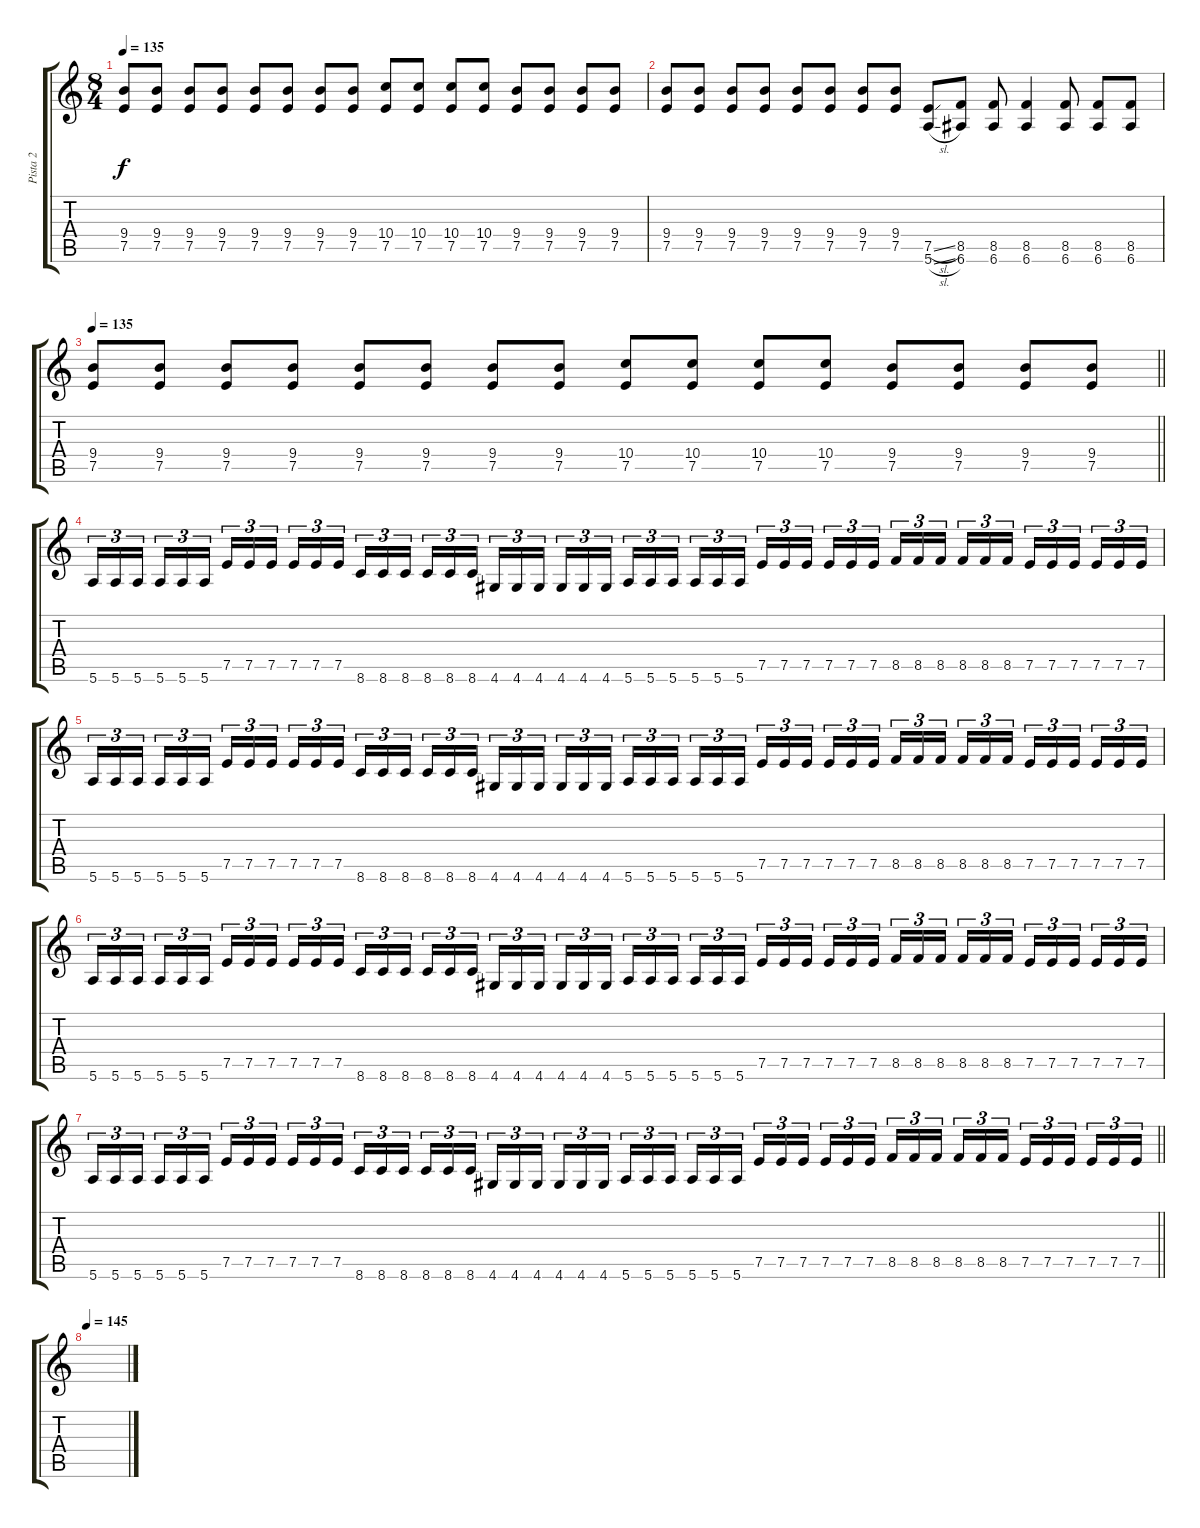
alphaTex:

\track ("Pista 2" "Pista 2") {instrument distortionguitar}
\staff {score tabs}
\tuning (E4 B3 G3 D3 A2 E2) {hide}
\ts (8 4)
\tempo 135
\clef g2
\ks c
(9.4 7.5).8{dy f} (9.4 7.5).8 (9.4 7.5).8 (9.4 7.5).8 (9.4 7.5).8 (9.4 7.5).8 (9.4 7.5).8 (9.4 7.5).8 (10.4 7.5).8 (10.4 7.5).8 (10.4 7.5).8 (10.4 7.5).8 (9.4 7.5).8 (9.4 7.5).8 (9.4 7.5).8 (9.4 7.5).8 |
(9.4 7.5).8 (9.4 7.5).8 (9.4 7.5).8 (9.4 7.5).8 (9.4 7.5).8 (9.4 7.5).8 (9.4 7.5).8 (9.4 7.5).8 (7.5{sl} 5.6{sl}).8 (8.5 6.6).8 (8.5 6.6).8 (8.5 6.6).4 (8.5 6.6).8 (8.5 6.6).8 (8.5 6.6).8 |
\tempo 135
\barLineRight lightlight
(9.4 7.5).8 (9.4 7.5).8 (9.4 7.5).8 (9.4 7.5).8 (9.4 7.5).8 (9.4 7.5).8 (9.4 7.5).8 (9.4 7.5).8 (10.4 7.5).8 (10.4 7.5).8 (10.4 7.5).8 (10.4 7.5).8 (9.4 7.5).8 (9.4 7.5).8 (9.4 7.5).8 (9.4 7.5).8 |
5.6.16{tu (3 2)} 5.6.16{tu (3 2)} 5.6.16{tu (3 2) beam splitsecondary} 5.6.16{tu (3 2)} 5.6.16{tu (3 2)} 5.6.16{tu (3 2)} 7.5.16{tu (3 2)} 7.5.16{tu (3 2)} 7.5.16{tu (3 2) beam splitsecondary} 7.5.16{tu (3 2)} 7.5.16{tu (3 2)} 7.5.16{tu (3 2)} 8.6.16{tu (3 2)} 8.6.16{tu (3 2)} 8.6.16{tu (3 2) beam splitsecondary} 8.6.16{tu (3 2)} 8.6.16{tu (3 2)} 8.6.16{tu (3 2)} 4.6.16{tu (3 2)} 4.6.16{tu (3 2)} 4.6.16{tu (3 2) beam splitsecondary} 4.6.16{tu (3 2)} 4.6.16{tu (3 2)} 4.6.16{tu (3 2)} 5.6.16{tu (3 2)} 5.6.16{tu (3 2)} 5.6.16{tu (3 2) beam splitsecondary} 5.6.16{tu (3 2)} 5.6.16{tu (3 2)} 5.6.16{tu (3 2)} 7.5.16{tu (3 2)} 7.5.16{tu (3 2)} 7.5.16{tu (3 2) beam splitsecondary} 7.5.16{tu (3 2)} 7.5.16{tu (3 2)} 7.5.16{tu (3 2)} 8.5.16{tu (3 2)} 8.5.16{tu (3 2)} 8.5.16{tu (3 2) beam splitsecondary} 8.5.16{tu (3 2)} 8.5.16{tu (3 2)} 8.5.16{tu (3 2)} 7.5.16{tu (3 2)} 7.5.16{tu (3 2)} 7.5.16{tu (3 2) beam splitsecondary} 7.5.16{tu (3 2)} 7.5.16{tu (3 2)} 7.5.16{tu (3 2)} |
5.6.16{tu (3 2)} 5.6.16{tu (3 2)} 5.6.16{tu (3 2) beam splitsecondary} 5.6.16{tu (3 2)} 5.6.16{tu (3 2)} 5.6.16{tu (3 2)} 7.5.16{tu (3 2)} 7.5.16{tu (3 2)} 7.5.16{tu (3 2) beam splitsecondary} 7.5.16{tu (3 2)} 7.5.16{tu (3 2)} 7.5.16{tu (3 2)} 8.6.16{tu (3 2)} 8.6.16{tu (3 2)} 8.6.16{tu (3 2) beam splitsecondary} 8.6.16{tu (3 2)} 8.6.16{tu (3 2)} 8.6.16{tu (3 2)} 4.6.16{tu (3 2)} 4.6.16{tu (3 2)} 4.6.16{tu (3 2) beam splitsecondary} 4.6.16{tu (3 2)} 4.6.16{tu (3 2)} 4.6.16{tu (3 2)} 5.6.16{tu (3 2)} 5.6.16{tu (3 2)} 5.6.16{tu (3 2) beam splitsecondary} 5.6.16{tu (3 2)} 5.6.16{tu (3 2)} 5.6.16{tu (3 2)} 7.5.16{tu (3 2)} 7.5.16{tu (3 2)} 7.5.16{tu (3 2) beam splitsecondary} 7.5.16{tu (3 2)} 7.5.16{tu (3 2)} 7.5.16{tu (3 2)} 8.5.16{tu (3 2)} 8.5.16{tu (3 2)} 8.5.16{tu (3 2) beam splitsecondary} 8.5.16{tu (3 2)} 8.5.16{tu (3 2)} 8.5.16{tu (3 2)} 7.5.16{tu (3 2)} 7.5.16{tu (3 2)} 7.5.16{tu (3 2) beam splitsecondary} 7.5.16{tu (3 2)} 7.5.16{tu (3 2)} 7.5.16{tu (3 2)} |
5.6.16{tu (3 2)} 5.6.16{tu (3 2)} 5.6.16{tu (3 2) beam splitsecondary} 5.6.16{tu (3 2)} 5.6.16{tu (3 2)} 5.6.16{tu (3 2)} 7.5.16{tu (3 2)} 7.5.16{tu (3 2)} 7.5.16{tu (3 2) beam splitsecondary} 7.5.16{tu (3 2)} 7.5.16{tu (3 2)} 7.5.16{tu (3 2)} 8.6.16{tu (3 2)} 8.6.16{tu (3 2)} 8.6.16{tu (3 2) beam splitsecondary} 8.6.16{tu (3 2)} 8.6.16{tu (3 2)} 8.6.16{tu (3 2)} 4.6.16{tu (3 2)} 4.6.16{tu (3 2)} 4.6.16{tu (3 2) beam splitsecondary} 4.6.16{tu (3 2)} 4.6.16{tu (3 2)} 4.6.16{tu (3 2)} 5.6.16{tu (3 2)} 5.6.16{tu (3 2)} 5.6.16{tu (3 2) beam splitsecondary} 5.6.16{tu (3 2)} 5.6.16{tu (3 2)} 5.6.16{tu (3 2)} 7.5.16{tu (3 2)} 7.5.16{tu (3 2)} 7.5.16{tu (3 2) beam splitsecondary} 7.5.16{tu (3 2)} 7.5.16{tu (3 2)} 7.5.16{tu (3 2)} 8.5.16{tu (3 2)} 8.5.16{tu (3 2)} 8.5.16{tu (3 2) beam splitsecondary} 8.5.16{tu (3 2)} 8.5.16{tu (3 2)} 8.5.16{tu (3 2)} 7.5.16{tu (3 2)} 7.5.16{tu (3 2)} 7.5.16{tu (3 2) beam splitsecondary} 7.5.16{tu (3 2)} 7.5.16{tu (3 2)} 7.5.16{tu (3 2)} |
\barLineRight lightlight
5.6.16{tu (3 2)} 5.6.16{tu (3 2)} 5.6.16{tu (3 2) beam splitsecondary} 5.6.16{tu (3 2)} 5.6.16{tu (3 2)} 5.6.16{tu (3 2)} 7.5.16{tu (3 2)} 7.5.16{tu (3 2)} 7.5.16{tu (3 2) beam splitsecondary} 7.5.16{tu (3 2)} 7.5.16{tu (3 2)} 7.5.16{tu (3 2)} 8.6.16{tu (3 2)} 8.6.16{tu (3 2)} 8.6.16{tu (3 2) beam splitsecondary} 8.6.16{tu (3 2)} 8.6.16{tu (3 2)} 8.6.16{tu (3 2)} 4.6.16{tu (3 2)} 4.6.16{tu (3 2)} 4.6.16{tu (3 2) beam splitsecondary} 4.6.16{tu (3 2)} 4.6.16{tu (3 2)} 4.6.16{tu (3 2)} 5.6.16{tu (3 2)} 5.6.16{tu (3 2)} 5.6.16{tu (3 2) beam splitsecondary} 5.6.16{tu (3 2)} 5.6.16{tu (3 2)} 5.6.16{tu (3 2)} 7.5.16{tu (3 2)} 7.5.16{tu (3 2)} 7.5.16{tu (3 2) beam splitsecondary} 7.5.16{tu (3 2)} 7.5.16{tu (3 2)} 7.5.16{tu (3 2)} 8.5.16{tu (3 2)} 8.5.16{tu (3 2)} 8.5.16{tu (3 2) beam splitsecondary} 8.5.16{tu (3 2)} 8.5.16{tu (3 2)} 8.5.16{tu (3 2)} 7.5.16{tu (3 2)} 7.5.16{tu (3 2)} 7.5.16{tu (3 2) beam splitsecondary} 7.5.16{tu (3 2)} 7.5.16{tu (3 2)} 7.5.16{tu (3 2)} |
\tempo 145
